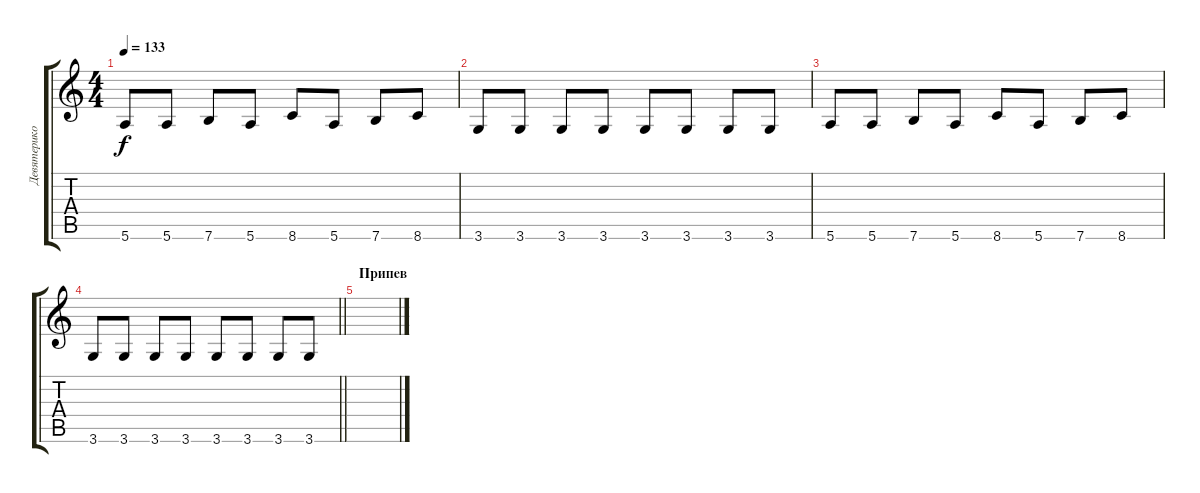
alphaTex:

\track ("Девятериков" "Девятерико") {instrument electricguitarmuted}
\staff {score tabs}
\tuning (E4 B3 G3 D3 A2 E2) {hide}
\ts (4 4)
\tempo 133
\clef g2
\ks c
5.6.8{dy f} 5.6.8 7.6.8 5.6.8 8.6.8 5.6.8 7.6.8 8.6.8 |
3.6.8 3.6.8 3.6.8 3.6.8 3.6.8 3.6.8 3.6.8 3.6.8 |
5.6.8 5.6.8 7.6.8 5.6.8 8.6.8 5.6.8 7.6.8 8.6.8 |
\barLineRight lightlight
3.6.8 3.6.8 3.6.8 3.6.8 3.6.8 3.6.8 3.6.8 3.6.8 |
\section ("" "Припев")
